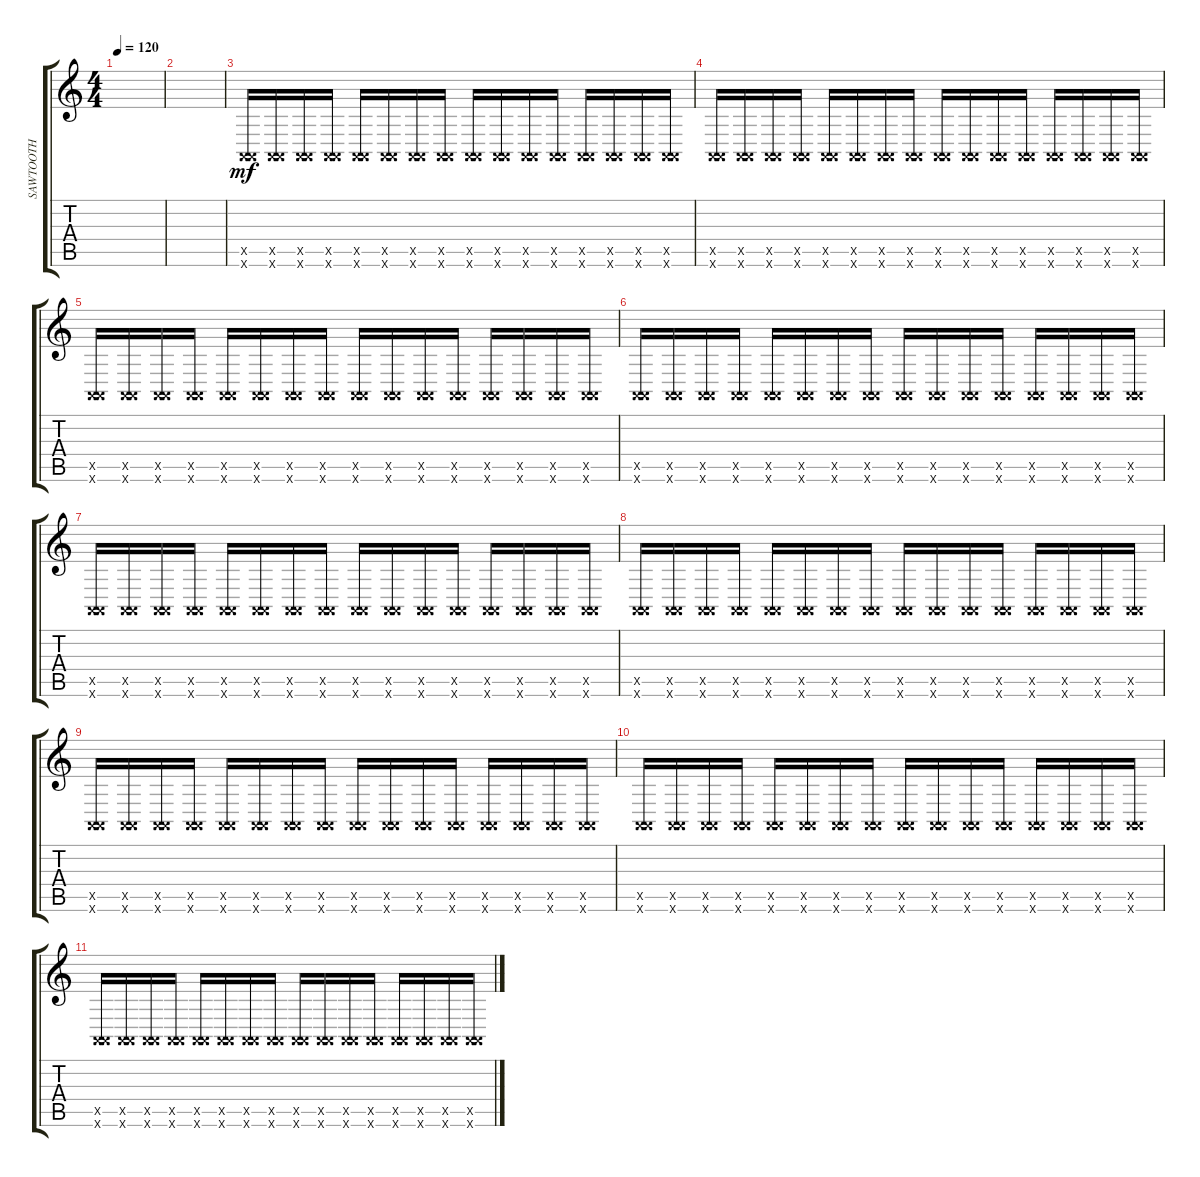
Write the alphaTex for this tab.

\track ("SAWTOOTH" "SAWTOOTH") {instrument lead2sawtooth}
\staff {score tabs}
\tuning (E4 B3 G3 D3 A2 E2) {hide}
\ts (4 4)
\tempo 120
\clef g2
\ks c
|
|
(0.5{x} 5.6{x}).16{dy mf} (0.5{x} 5.6{x}).16 (0.5{x} 5.6{x}).16 (0.5{x} 5.6{x}).16 (0.5{x} 5.6{x}).16 (0.5{x} 5.6{x}).16 (0.5{x} 5.6{x}).16 (0.5{x} 5.6{x}).16 (0.5{x} 5.6{x}).16 (0.5{x} 5.6{x}).16 (0.5{x} 5.6{x}).16 (0.5{x} 5.6{x}).16 (0.5{x} 5.6{x}).16 (0.5{x} 5.6{x}).16 (0.5{x} 5.6{x}).16 (0.5{x} 5.6{x}).16 |
(0.5{x} 5.6{x}).16 (0.5{x} 5.6{x}).16 (0.5{x} 5.6{x}).16 (0.5{x} 5.6{x}).16 (0.5{x} 5.6{x}).16 (0.5{x} 5.6{x}).16 (0.5{x} 5.6{x}).16 (0.5{x} 5.6{x}).16 (0.5{x} 5.6{x}).16 (0.5{x} 5.6{x}).16 (0.5{x} 5.6{x}).16 (0.5{x} 5.6{x}).16 (0.5{x} 5.6{x}).16 (0.5{x} 5.6{x}).16 (0.5{x} 5.6{x}).16 (0.5{x} 5.6{x}).16 |
(0.5{x} 5.6{x}).16 (0.5{x} 5.6{x}).16 (0.5{x} 5.6{x}).16 (0.5{x} 5.6{x}).16 (0.5{x} 5.6{x}).16 (0.5{x} 5.6{x}).16 (0.5{x} 5.6{x}).16 (0.5{x} 5.6{x}).16 (0.5{x} 5.6{x}).16 (0.5{x} 5.6{x}).16 (0.5{x} 5.6{x}).16 (0.5{x} 5.6{x}).16 (0.5{x} 5.6{x}).16 (0.5{x} 5.6{x}).16 (0.5{x} 5.6{x}).16 (0.5{x} 5.6{x}).16 |
(0.5{x} 5.6{x}).16 (0.5{x} 5.6{x}).16 (0.5{x} 5.6{x}).16 (0.5{x} 5.6{x}).16 (0.5{x} 5.6{x}).16 (0.5{x} 5.6{x}).16 (0.5{x} 5.6{x}).16 (0.5{x} 5.6{x}).16 (0.5{x} 5.6{x}).16 (0.5{x} 5.6{x}).16 (0.5{x} 5.6{x}).16 (0.5{x} 5.6{x}).16 (0.5{x} 5.6{x}).16 (0.5{x} 5.6{x}).16 (0.5{x} 5.6{x}).16 (0.5{x} 5.6{x}).16 |
(0.5{x} 5.6{x}).16 (0.5{x} 5.6{x}).16 (0.5{x} 5.6{x}).16 (0.5{x} 5.6{x}).16 (0.5{x} 5.6{x}).16 (0.5{x} 5.6{x}).16 (0.5{x} 5.6{x}).16 (0.5{x} 5.6{x}).16 (0.5{x} 5.6{x}).16 (0.5{x} 5.6{x}).16 (0.5{x} 5.6{x}).16 (0.5{x} 5.6{x}).16 (0.5{x} 5.6{x}).16 (0.5{x} 5.6{x}).16 (0.5{x} 5.6{x}).16 (0.5{x} 5.6{x}).16 |
(0.5{x} 5.6{x}).16 (0.5{x} 5.6{x}).16 (0.5{x} 5.6{x}).16 (0.5{x} 5.6{x}).16 (0.5{x} 5.6{x}).16 (0.5{x} 5.6{x}).16 (0.5{x} 5.6{x}).16 (0.5{x} 5.6{x}).16 (0.5{x} 5.6{x}).16 (0.5{x} 5.6{x}).16 (0.5{x} 5.6{x}).16 (0.5{x} 5.6{x}).16 (0.5{x} 5.6{x}).16 (0.5{x} 5.6{x}).16 (0.5{x} 5.6{x}).16 (0.5{x} 5.6{x}).16 |
(0.5{x} 5.6{x}).16 (0.5{x} 5.6{x}).16 (0.5{x} 5.6{x}).16 (0.5{x} 5.6{x}).16 (0.5{x} 5.6{x}).16 (0.5{x} 5.6{x}).16 (0.5{x} 5.6{x}).16 (0.5{x} 5.6{x}).16 (0.5{x} 5.6{x}).16 (0.5{x} 5.6{x}).16 (0.5{x} 5.6{x}).16 (0.5{x} 5.6{x}).16 (0.5{x} 5.6{x}).16 (0.5{x} 5.6{x}).16 (0.5{x} 5.6{x}).16 (0.5{x} 5.6{x}).16 |
(0.5{x} 5.6{x}).16 (0.5{x} 5.6{x}).16 (0.5{x} 5.6{x}).16 (0.5{x} 5.6{x}).16 (0.5{x} 5.6{x}).16 (0.5{x} 5.6{x}).16 (0.5{x} 5.6{x}).16 (0.5{x} 5.6{x}).16 (0.5{x} 5.6{x}).16 (0.5{x} 5.6{x}).16 (0.5{x} 5.6{x}).16 (0.5{x} 5.6{x}).16 (0.5{x} 5.6{x}).16 (0.5{x} 5.6{x}).16 (0.5{x} 5.6{x}).16 (0.5{x} 5.6{x}).16 |
(0.5{x} 5.6{x}).16 (0.5{x} 5.6{x}).16 (0.5{x} 5.6{x}).16 (0.5{x} 5.6{x}).16 (0.5{x} 5.6{x}).16 (0.5{x} 5.6{x}).16 (0.5{x} 5.6{x}).16 (0.5{x} 5.6{x}).16 (0.5{x} 5.6{x}).16 (0.5{x} 5.6{x}).16 (0.5{x} 5.6{x}).16 (0.5{x} 5.6{x}).16 (0.5{x} 5.6{x}).16 (0.5{x} 5.6{x}).16 (0.5{x} 5.6{x}).16 (0.5{x} 5.6{x}).16
